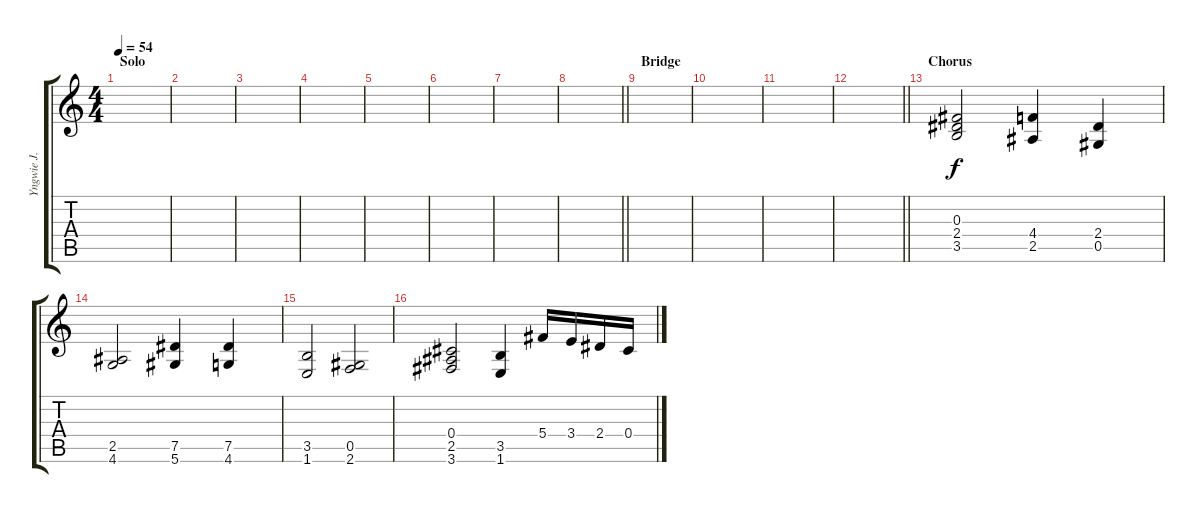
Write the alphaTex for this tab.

\track ("Yngwie J. Malmsteen" "Yngwie J. ") {instrument distortionguitar}
\staff {score tabs}
\tuning (Eb4 Bb3 Gb3 Db3 Ab2 Eb2) {hide}
\ts (4 4)
\section ("" "Solo")
\tempo 54
\clef g2
\ks c
|
|
|
|
|
|
|
\barLineRight lightlight
|
\section ("" "Bridge")
|
|
|
\barLineRight lightlight
|
\section ("" "Chorus")
(0.3 2.4 3.5).2 (4.4 2.5).4 (2.4 0.5).4 |
(2.5 4.6).2 (7.5 5.6).4 (7.5 4.6).4 |
(3.5 1.6).2 (0.5 2.6).2 |
(0.4 2.5 3.6).2 (3.5 1.6).4 5.4.16 3.4.16 2.4.16 0.4.16
